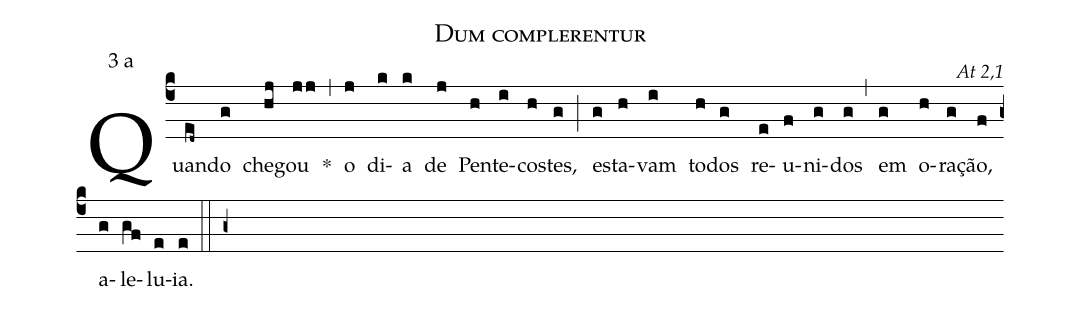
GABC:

name: Dum complerentur;
mode: 3;
mode-differentia: a;
commentary: At 2,1;
%%
(c4)

Quan(ed~)do(g) che(hj)gou(jj) *(,) o(j) di(k)a(k) de(j) Pen(h)te(i)cos(h)tes,(g) (;) es(g)ta(h)vam(i) to(h)dos(g) re(e)u(f)ni(g)dos(g) (,) em(g) o(h)ra(g)ção,(f) a(g)le(gf)lu(e)ia.(e)

(::)

(g+)
